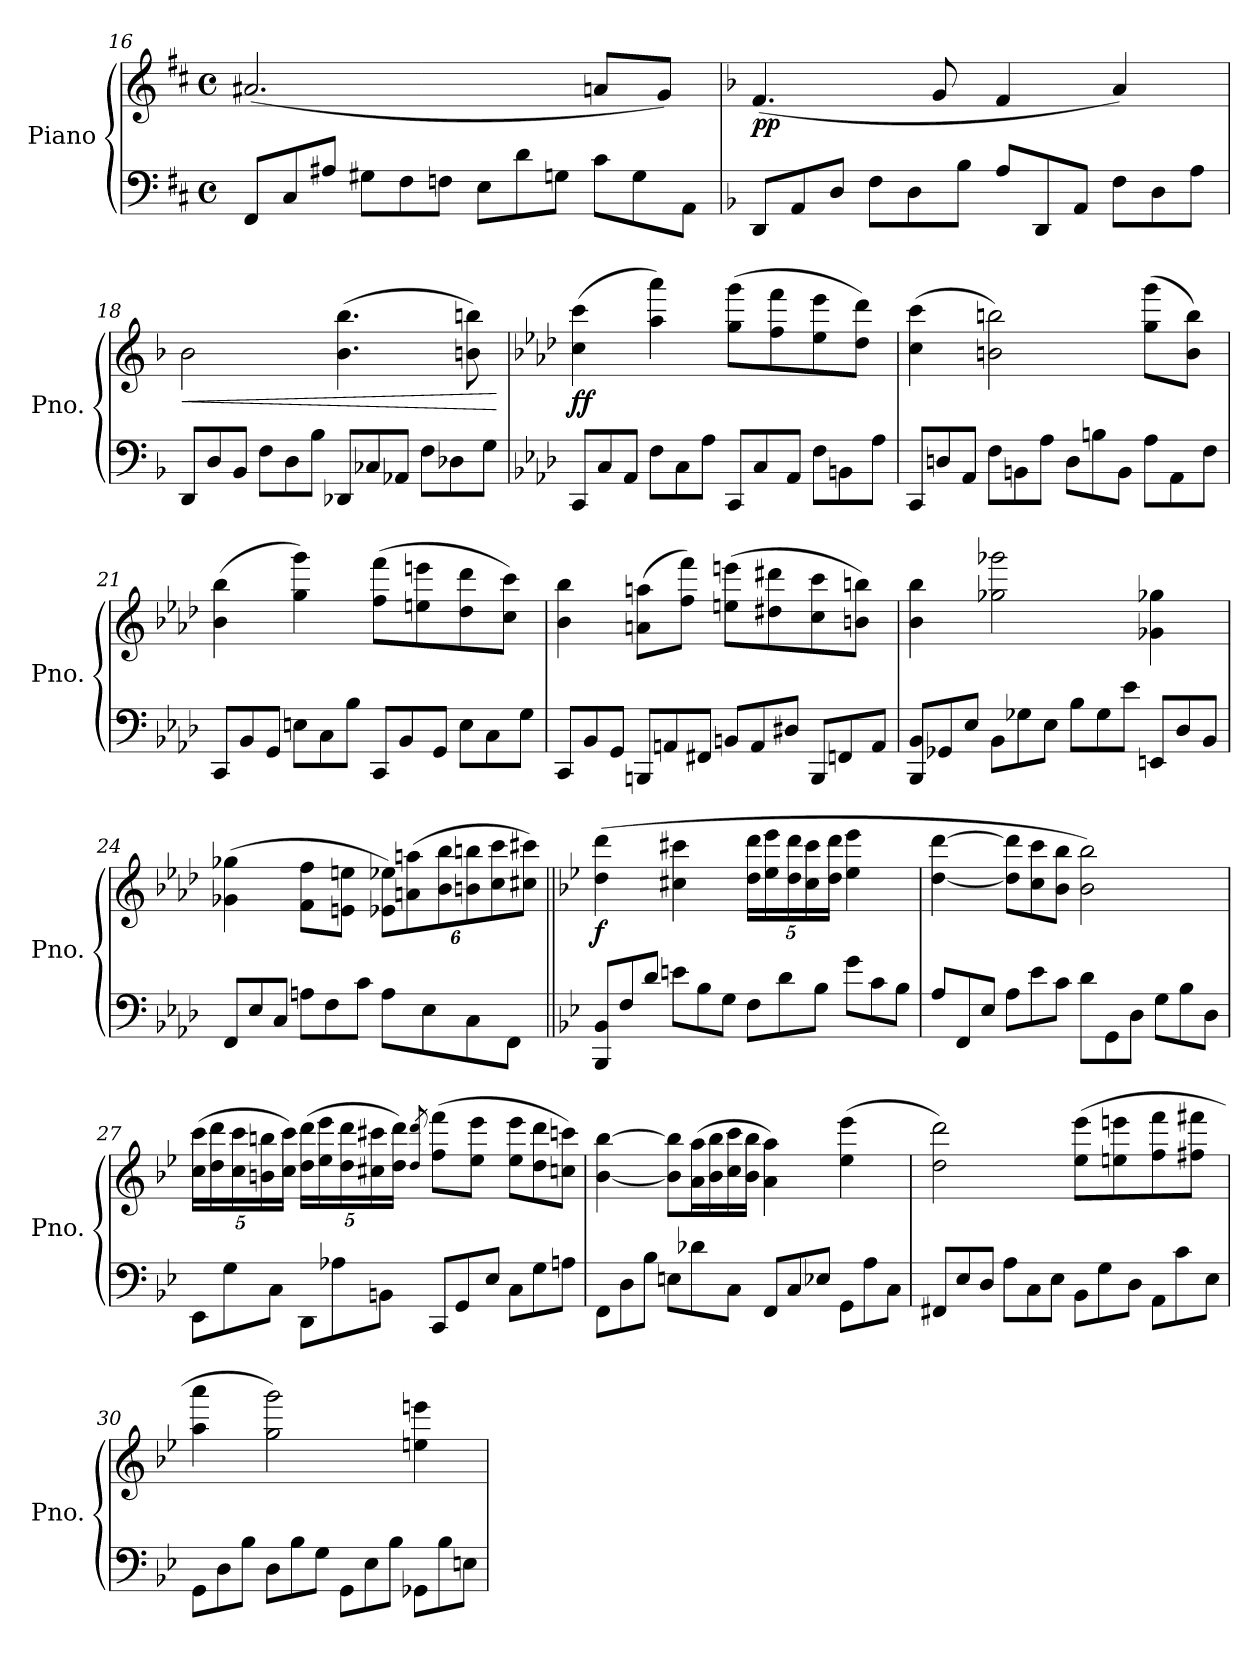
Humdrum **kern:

**kern	**kern	**dynam
*part1	*part1	*part1
*staff2	*staff1	*staff1/2
*I"Piano	*	*
*I'Pno.	*	*
*clefF4	*clefG2	*
*k[f#c#]	*k[f#c#]	*
*M4/4	*M4/4	*
*met(c)	*met(c)	*
*Xtuplet	*	*
=16	=16	=16
12FF#/L	(2.a#X/	.
12C#/	.	.
12A#X/J	.	.
12G#X\L	.	.
12F#\	.	.
12Fn\J	.	.
12E\L	.	.
12d\	.	.
12Gn\J	.	.
12c#\L	8an/L	.
12G\	.	.
.	8g/J)	.
12AA\J	.	.
=17	=17	=17
*k[b-]	*k[b-]	*
!	!	!LO:DY:b
12DD/L	(4.f/	pp
12AA/	.	.
12D/J	.	.
12F\L	.	.
12D\	.	.
.	8g/	.
12B-\J	.	.
12A/L	4f/	.
12DD/	.	.
12AA/J	.	.
12F\L	4a/)	.
12D\	.	.
12A\J	.	.
!!LO:PB:g=z
=18	=18	=18
!	!	!LO:HP:b
12DD/L	2b-\	<
12D/	.	.
12BB-/J	.	.
12F\L	.	.
12D\	.	.
12B-\J	.	.
12DD-X/L	(4.b-\ 4.bb-\	.
12C-X/	.	.
12AA-X/J	.	.
12F\L	.	.
12D-X\	.	.
.	8bn\ 8bbn\)	.
12G\J	.	.
.	.	[
=19	=19	=19
*k[b-e-a-d-]	*k[b-e-a-d-]	*
!	!	!LO:DY:b
12CC/L	(4cc\ 4ccc\	ff
12C/	.	.
12AA-/J	.	.
12F\L	4aa-\ 4aaa-\)	.
12C\	.	.
12A-\J	.	.
12CC/L	(8gg\ 8ggg\L	.
12C/	.	.
.	8ff\ 8fff\	.
12AA-/J	.	.
12F\L	8ee-\ 8eee-\	.
12BBn\	.	.
.	8dd-\ 8ddd-\J)	.
12A-\J	.	.
=20	=20	=20
12CC/L	(4cc\ 4ccc\	.
12Dn/	.	.
12AA-/J	.	.
12F\L	2bn\ 2bbn\)	.
12BBn\	.	.
12A-\J	.	.
12D\L	.	.
12Bn\	.	.
12BB\J	.	.
12A-\L	(8gg\ 8ggg\L	.
12AA-\	.	.
.	8b\ 8bb\J)	.
12F\J	.	.
=21	=21	=21
12CC/L	(4b-\ 4bb-\	.
12BB-/	.	.
12GG/J	.	.
12En\L	4gg\ 4ggg\)	.
12C\	.	.
12B-\J	.	.
12CC/L	(8ff\ 8fff\L	.
12BB-/	.	.
.	8een\ 8eeen\	.
12GG/J	.	.
12E\L	8dd-\ 8ddd-\	.
12C\	.	.
.	8cc\ 8ccc\J)	.
12G\J	.	.
!!LO:LB:g=z
=22	=22	=22
12CC/L	4b-\ 4bb-\	.
12BB-/	.	.
12GG/J	.	.
12BBBn/L	(8an\ 8aan\L	.
12AAn/	.	.
.	8ff\ 8fff\J)	.
12FF#X/J	.	.
12BBn/L	(8een\ 8eeen\L	.
12AA/	.	.
.	8dd#X\ 8ddd#X\	.
12D#X/J	.	.
12BBB/L	8cc\ 8ccc\	.
12FFn/	.	.
.	8bn\ 8bbn\J)	.
12AA/J	.	.
=23	=23	=23
12BBB-/ 12BB-/L	4b-\ 4bb-\	.
12GG-X/	.	.
12E-/J	.	.
12BB-\L	2gg-X\ 2ggg-X\	.
12G-X\	.	.
12E-\J	.	.
12B-\L	.	.
12G-\	.	.
12e-\J	.	.
12EEn/L	4g-X\ 4gg-X\	.
12D-/	.	.
12BB-/J	.	.
=24	=24	=24
12FF/L	(4g-X\ 4gg-X\	.
12E-/	.	.
12C/J	.	.
12An\L	8f\ 8ff\L	.
12F\	.	.
.	8en\ 8een\J	.
12c\J	.	.
*	*Xbrackettup	*
8A\L	12e-X\ 12ee-X\L)	.
.	(12an\ 12aan\	.
8E-\	.	.
.	12b-\ 12bb-\	.
8C\	12bn\ 12bbn\	.
.	12cc\ 12ccc\	.
8FF\J	.	.
.	12cc#X\ 12ccc#X\J)	.
!!LO:LB:g=z
=25||	=25||	=25||
*k[b-e-]	*k[b-e-]	*
!	!	!LO:DY:b
12BBB-/ 12BB-/L	(4dd\ 4ddd\	f
12F/	.	.
12d/J	.	.
12en\L	4cc#X\ 4ccc#X\	.
12B-\	.	.
12G\J	.	.
12F\L	20dd\ 20ddd\LL	.
.	20ee-\ 20eee-\	.
12d\	.	.
.	20dd\ 20ddd\	.
.	20cc#\ 20ccc#\	.
12B-\J	.	.
.	20dd\ 20ddd\JJ	.
12g\L	4ee-\ 4eee-\	.
12c\	.	.
12B-\J	.	.
=26	=26	=26
12A/L	[4dd\ [4ddd\	.
12FF/	.	.
12E-/J	.	.
*	*Xtuplet	*
12A\L	12dd\] 12ddd\]L	.
12e-\	12cc\ 12ccc\	.
12c\J	12b-\ 12bb-\J	.
12d\L	2b-\ 2bb-\)	.
12GG\	.	.
12D\J	.	.
12G\L	.	.
12B-\	.	.
12D\J	.	.
=27	=27	=27
*	*tuplet	*
12EE-\L	(20cc\ 20ccc\LL	.
.	20dd\ 20ddd\	.
12G\	.	.
.	20cc\ 20ccc\	.
.	20bn\ 20bbn\	.
12C\J	.	.
.	20cc\ 20ccc\JJ)	.
12DD\L	(20dd\ 20ddd\LL	.
.	20ee-\ 20eee-\	.
12A-X\	.	.
.	20dd\ 20ddd\	.
.	20cc#X\ 20ccc#X\	.
12BBn\J	.	.
.	20dd\ 20ddd\JJ)	.
.	8qdd/ 8qddd/	.
12CC/L	(8ff\ 8fff\L	.
12GG/	.	.
.	8ee-\ 8eee-\J	.
12E-/J	.	.
*	*Xtuplet	*
12C\L	12ee-\ 12eee-\L	.
12G\	12dd\ 12ddd\	.
12An\J	12ccn\ 12cccn\J)	.
!!LO:LB:g=z
=28	=28	=28
12FF\L	[4b-\ [4bb-\	.
12D\	.	.
12B-\J	.	.
12En\L	12b-\] 12bb-\]L	.
12d-X\	(24a\ 24aa\L	.
.	24b-\ 24bb-\	.
12C\J	24cc\ 24ccc\	.
.	24b-\ 24bb-\JJ	.
12FF/L	4a\ 4aa\)	.
12C/	.	.
12E-X/J	.	.
12GG\L	(4ee-\ 4eee-\	.
12A\	.	.
12C\J	.	.
=29	=29	=29
12FF#X/L	2dd\ 2ddd\)	.
12E-/	.	.
12D/J	.	.
12A\L	.	.
12C\	.	.
12E-\J	.	.
12BB-\L	(8ee-\ 8eee-\L	.
12G\	.	.
.	8een\ 8eeen\	.
12D\J	.	.
12AA\L	8ff\ 8fff\	.
12c\	.	.
.	8ff#X\ 8fff#X\J	.
12E-\J	.	.
=30	=30	=30
12GG\L	4aa\ 4aaa\	.
12D\	.	.
12B-\J	.	.
12D\L	2gg\ 2ggg\)	.
12B-\	.	.
12G\J	.	.
12GG\L	.	.
12E-\	.	.
12B-\J	.	.
12GG-X\L	4een\ 4eeen\	.
12B-\	.	.
12En\J	.	.
=	=	=
*-	*-	*-
